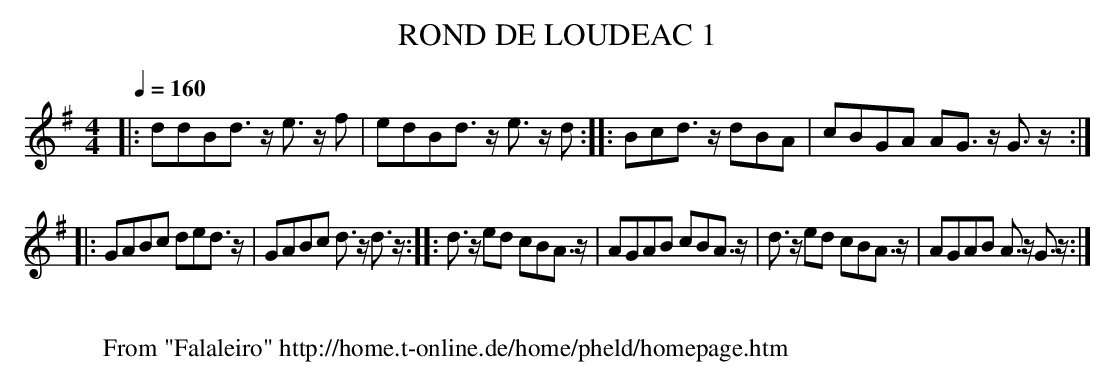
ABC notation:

X:1
T:ROND DE LOUDEAC 1
M:4/4
L:1/8
Q:1/4=160
K:G
|:ddBd3/2 z/2 e3/2 z/2 f|edBd3/2 z/2 e3/2 z/2 d:|
|:Bcd3/2 z/2 dBA|cBGA AG3/2 z/2 G3/2 z/2:|!
|:GABc ded3/2 z/2 |GABc d3/2 z/2 d3/2 z/2 :|
|:d3/2 z/2 ed cBA3/2 z/2 |AGAB cBA3/2 z/2 |d3/2 z/2 ed cBA3/2 z/2 |AGAB
A3/2 z/2 G3/2 z/2:|
W:
W: From "Falaleiro" http://home.t-online.de/home/pheld/homepage.htm
